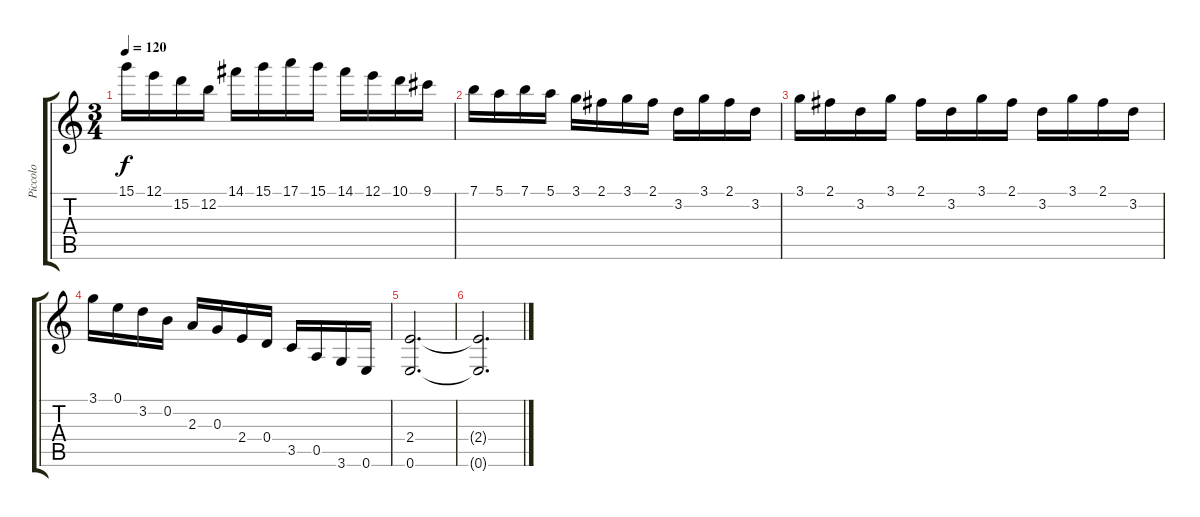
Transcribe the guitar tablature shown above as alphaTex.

\track ("Piccolo" "Piccolo") {instrument piccolo}
\staff {score tabs}
\tuning (E5 B4 G4 D4 A3 E3) {hide}
\ts (3 4)
\tempo 120
\clef g2
\ks c
15.1.16{dy f} 12.1.16 15.2.16 12.2.16 14.1.16 15.1.16 17.1.16 15.1.16 14.1.16 12.1.16 10.1.16 9.1.16 |
7.1.16 5.1.16 7.1.16 5.1.16 3.1.16 2.1.16 3.1.16 2.1.16 3.2.16 3.1.16 2.1.16 3.2.16 |
3.1.16 2.1.16 3.2.16 3.1.16 2.1.16 3.2.16 3.1.16 2.1.16 3.2.16 3.1.16 2.1.16 3.2.16 |
3.1.16 0.1.16 3.2.16 0.2.16 2.3.16 0.3.16 2.4.16 0.4.16 3.5.16 0.5.16 3.6.16 0.6.16 |
(2.4 0.6).2{d} |
(2.4{t} 0.6{t}).2{d}
